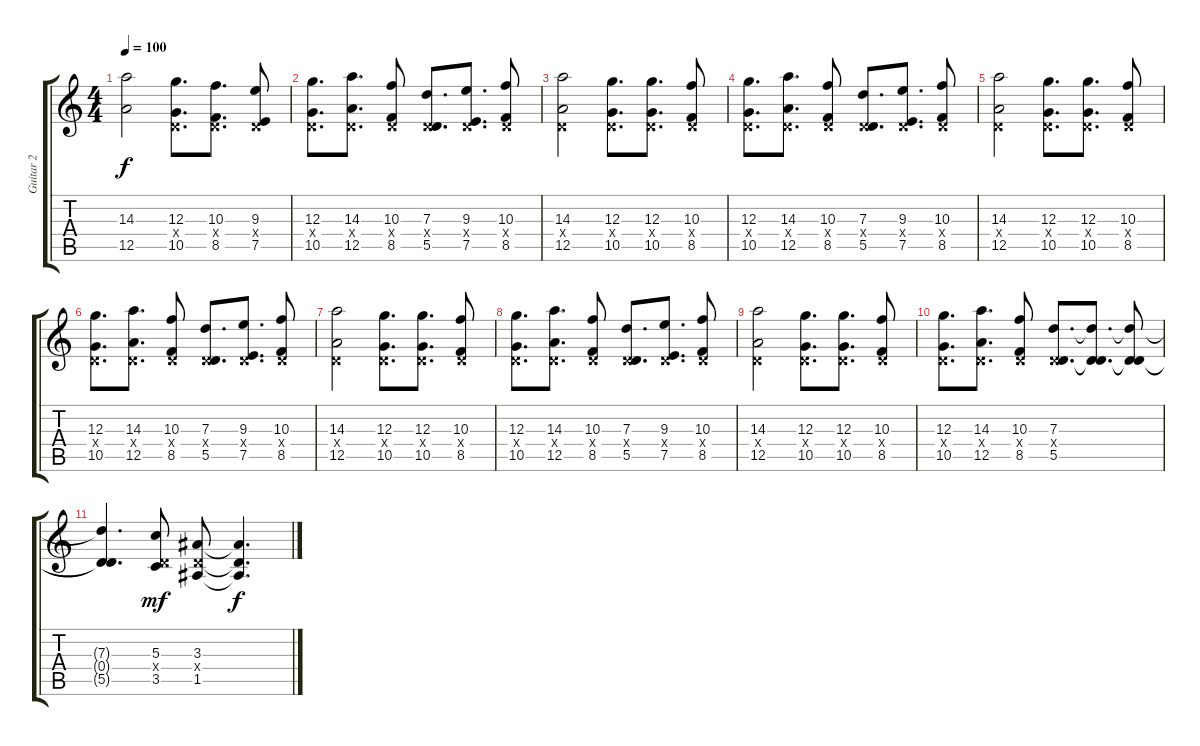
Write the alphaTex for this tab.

\track ("Guitar 2" "Guitar 2") {instrument overdrivenguitar}
\staff {score tabs}
\tuning (E4 B3 G3 D3 A2 E2) {hide}
\ts (4 4)
\tempo 100
\clef g2
\ks c
(14.3{t} 12.5{t}).2{dy f} (12.3 0.4{x} 10.5).8{d} (10.3 0.4{x} 8.5).8{d} (9.3 0.4{x} 7.5).8 |
(12.3 0.4{x} 10.5).8{d} (14.3 0.4{x} 12.5).8{d} (10.3 0.4{x} 8.5).8 (7.3 0.4{x} 5.5).8{d} (9.3 0.4{x} 7.5).8{d} (10.3 0.4{x} 8.5).8 |
(14.3 0.4{x} 12.5).2 (12.3 0.4{x} 10.5).8{d} (12.3 0.4{x} 10.5).8{d} (10.3 0.4{x} 8.5).8 |
(12.3 0.4{x} 10.5).8{d} (14.3 0.4{x} 12.5).8{d} (10.3 0.4{x} 8.5).8 (7.3 0.4{x} 5.5).8{d} (9.3 0.4{x} 7.5).8{d} (10.3 0.4{x} 8.5).8 |
(14.3 0.4{x} 12.5).2 (12.3 0.4{x} 10.5).8{d} (12.3 0.4{x} 10.5).8{d} (10.3 0.4{x} 8.5).8 |
(12.3 0.4{x} 10.5).8{d} (14.3 0.4{x} 12.5).8{d} (10.3 0.4{x} 8.5).8 (7.3 0.4{x} 5.5).8{d} (9.3 0.4{x} 7.5).8{d} (10.3 0.4{x} 8.5).8 |
(14.3 0.4{x} 12.5).2 (12.3 0.4{x} 10.5).8{d} (12.3 0.4{x} 10.5).8{d} (10.3 0.4{x} 8.5).8 |
(12.3 0.4{x} 10.5).8{d} (14.3 0.4{x} 12.5).8{d} (10.3 0.4{x} 8.5).8 (7.3 0.4{x} 5.5).8{d} (9.3 0.4{x} 7.5).8{d} (10.3 0.4{x} 8.5).8 |
(14.3 0.4{x} 12.5).2 (12.3 0.4{x} 10.5).8{d} (12.3 0.4{x} 10.5).8{d} (10.3 0.4{x} 8.5).8 |
(12.3 0.4{x} 10.5).8{d} (14.3 0.4{x} 12.5).8{d} (10.3 0.4{x} 8.5).8 (7.3 0.4{x} 5.5).8{d} (7.3{t} 0.4{t} 5.5{t}).8{d} (7.3{t} 0.4{t} 5.5{t}).8 |
(7.3{t} 0.4{t} 5.5{t}).4{d} (5.3 0.4{x} 3.5).8{dy mf} (3.3 0.4{x} 1.5).8 (3.3{t} 0.4{t} 1.5{t}).4{d dy f}
